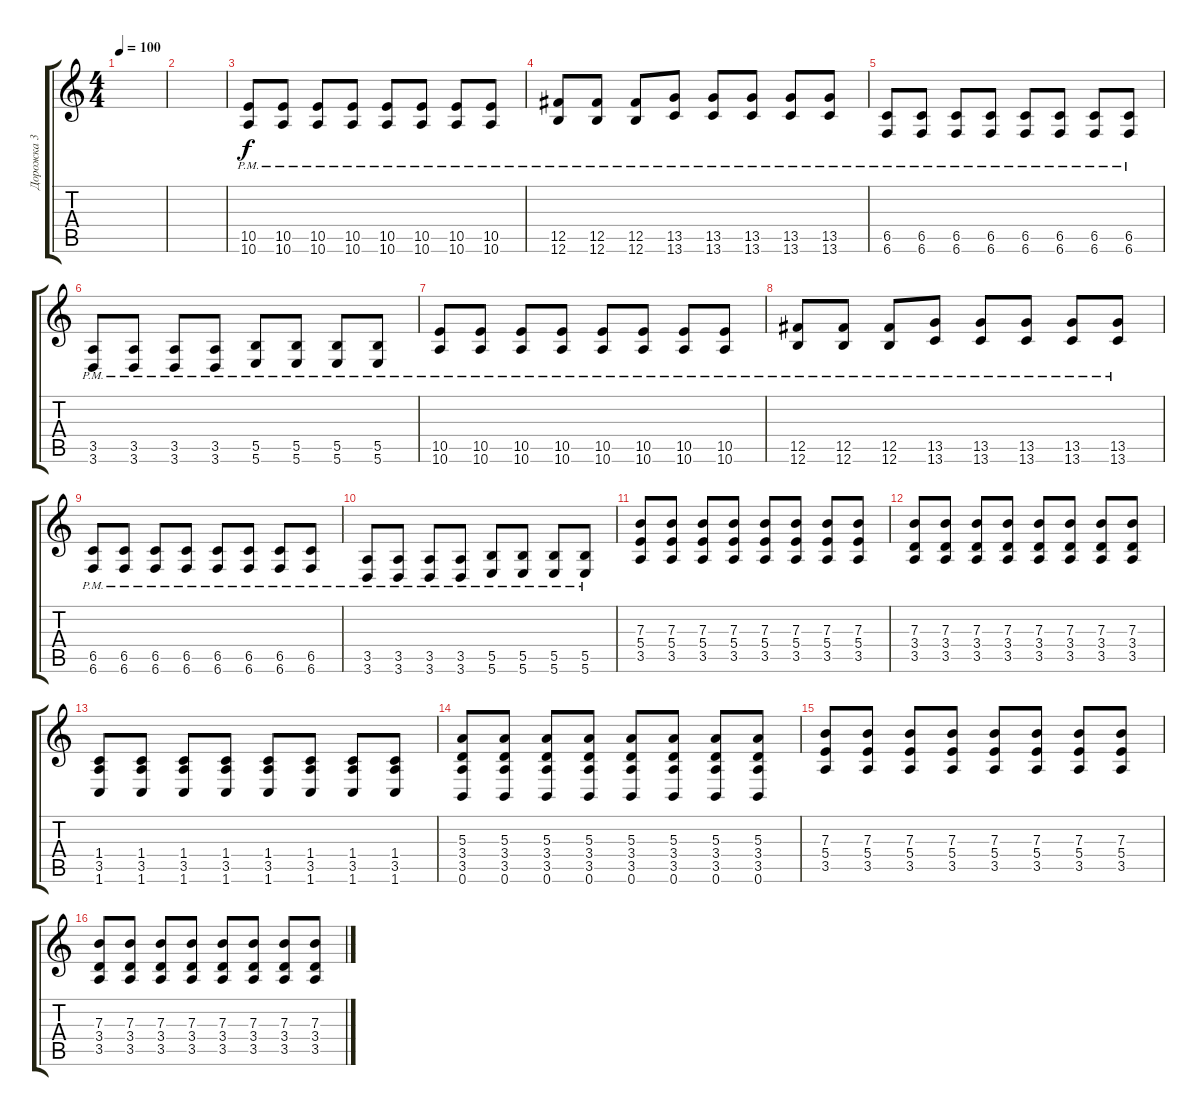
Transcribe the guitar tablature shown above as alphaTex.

\track ("Дорожка 3" "Дорожка 3") {instrument distortionguitar}
\staff {score tabs}
\tuning (Db4 Ab3 E3 B2 Gb2 B1) {hide}
\ts (4 4)
\tempo 100
\clef g2
\ks c
|
|
(10.5{pm} 10.6{pm}).8 (10.5{pm} 10.6{pm}).8 (10.5{pm} 10.6{pm}).8 (10.5{pm} 10.6{pm}).8 (10.5{pm} 10.6{pm}).8 (10.5{pm} 10.6{pm}).8 (10.5{pm} 10.6{pm}).8 (10.5{pm} 10.6{pm}).8 |
(12.5{pm} 12.6{pm}).8 (12.5{pm} 12.6{pm}).8 (12.5{pm} 12.6{pm}).8 (13.5{pm} 13.6{pm}).8 (13.5{pm} 13.6{pm}).8 (13.5{pm} 13.6{pm}).8 (13.5{pm} 13.6{pm}).8 (13.5{pm} 13.6{pm}).8 |
(6.5{pm} 6.6{pm}).8 (6.5{pm} 6.6{pm}).8 (6.5{pm} 6.6{pm}).8 (6.5{pm} 6.6{pm}).8 (6.5{pm} 6.6{pm}).8 (6.5{pm} 6.6{pm}).8 (6.5{pm} 6.6{pm}).8 (6.5{pm} 6.6{pm}).8 |
(3.5{pm} 3.6{pm}).8 (3.5{pm} 3.6{pm}).8 (3.5{pm} 3.6{pm}).8 (3.5{pm} 3.6{pm}).8 (5.5{pm} 5.6{pm}).8 (5.5{pm} 5.6{pm}).8 (5.5{pm} 5.6{pm}).8 (5.5{pm} 5.6{pm}).8 |
(10.5{pm} 10.6{pm}).8 (10.5{pm} 10.6{pm}).8 (10.5{pm} 10.6{pm}).8 (10.5{pm} 10.6{pm}).8 (10.5{pm} 10.6{pm}).8 (10.5{pm} 10.6{pm}).8 (10.5{pm} 10.6{pm}).8 (10.5{pm} 10.6{pm}).8 |
(12.5{pm} 12.6{pm}).8 (12.5{pm} 12.6{pm}).8 (12.5{pm} 12.6{pm}).8 (13.5{pm} 13.6{pm}).8 (13.5{pm} 13.6{pm}).8 (13.5{pm} 13.6{pm}).8 (13.5{pm} 13.6{pm}).8 (13.5{pm} 13.6{pm}).8 |
(6.5{pm} 6.6{pm}).8 (6.5{pm} 6.6{pm}).8 (6.5{pm} 6.6{pm}).8 (6.5{pm} 6.6{pm}).8 (6.5{pm} 6.6{pm}).8 (6.5{pm} 6.6{pm}).8 (6.5{pm} 6.6{pm}).8 (6.5{pm} 6.6{pm}).8 |
(3.5{pm} 3.6{pm}).8 (3.5{pm} 3.6{pm}).8 (3.5{pm} 3.6{pm}).8 (3.5{pm} 3.6{pm}).8 (5.5{pm} 5.6{pm}).8 (5.5{pm} 5.6{pm}).8 (5.5{pm} 5.6{pm}).8 (5.5{pm} 5.6{pm}).8 |
(7.3 5.4 3.5).8 (7.3 5.4 3.5).8 (7.3 5.4 3.5).8 (7.3 5.4 3.5).8 (7.3 5.4 3.5).8 (7.3 5.4 3.5).8 (7.3 5.4 3.5).8 (7.3 5.4 3.5).8 |
(7.3 3.4 3.5).8 (7.3 3.4 3.5).8 (7.3 3.4 3.5).8 (7.3 3.4 3.5).8 (7.3 3.4 3.5).8 (7.3 3.4 3.5).8 (7.3 3.4 3.5).8 (7.3 3.4 3.5).8 |
(1.4 3.5 1.6).8 (1.4 3.5 1.6).8 (1.4 3.5 1.6).8 (1.4 3.5 1.6).8 (1.4 3.5 1.6).8 (1.4 3.5 1.6).8 (1.4 3.5 1.6).8 (1.4 3.5 1.6).8 |
(5.3 3.4 3.5 0.6).8 (5.3 3.4 3.5 0.6).8 (5.3 3.4 3.5 0.6).8 (5.3 3.4 3.5 0.6).8 (5.3 3.4 3.5 0.6).8 (5.3 3.4 3.5 0.6).8 (5.3 3.4 3.5 0.6).8 (5.3 3.4 3.5 0.6).8 |
(7.3 5.4 3.5).8 (7.3 5.4 3.5).8 (7.3 5.4 3.5).8 (7.3 5.4 3.5).8 (7.3 5.4 3.5).8 (7.3 5.4 3.5).8 (7.3 5.4 3.5).8 (7.3 5.4 3.5).8 |
(7.3 3.4 3.5).8 (7.3 3.4 3.5).8 (7.3 3.4 3.5).8 (7.3 3.4 3.5).8 (7.3 3.4 3.5).8 (7.3 3.4 3.5).8 (7.3 3.4 3.5).8 (7.3 3.4 3.5).8
